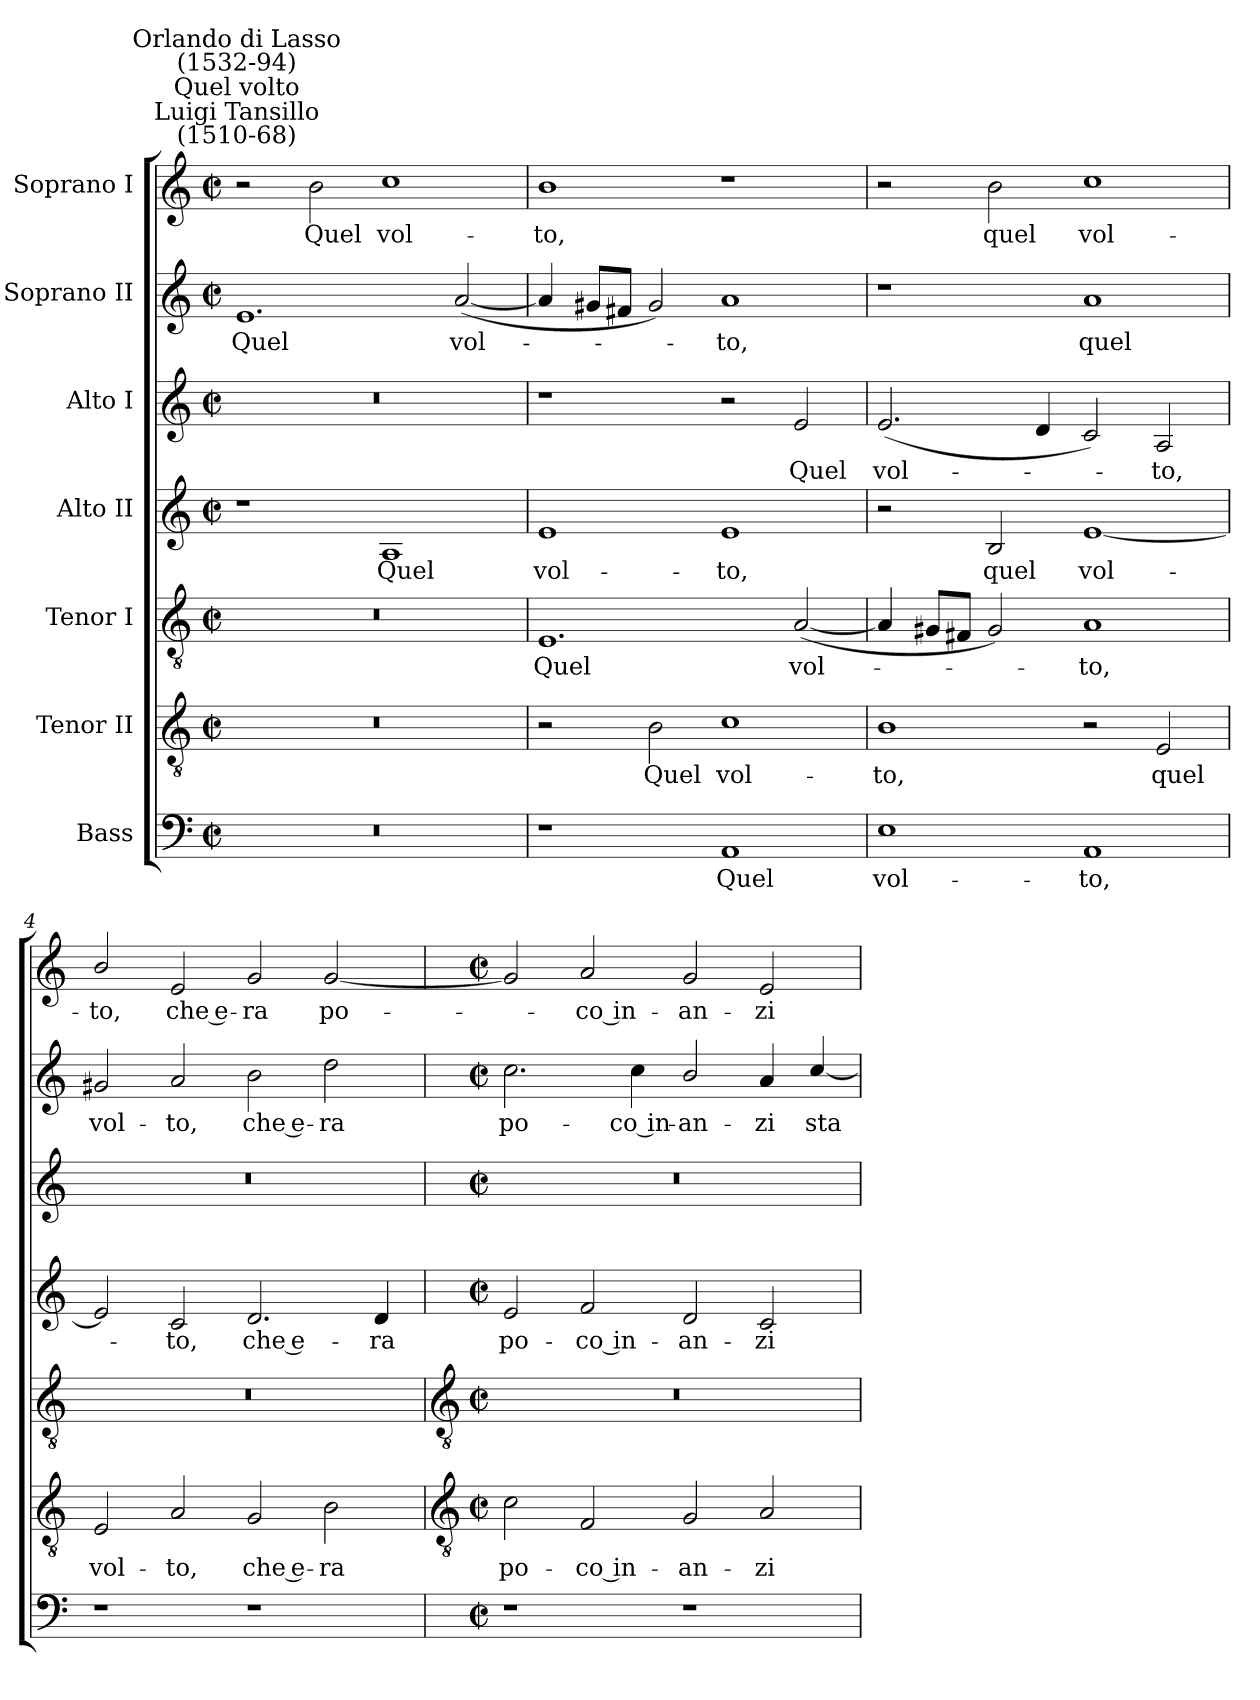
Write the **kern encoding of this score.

**kern	**text	**kern	**text	**kern	**text	**kern	**text	**kern	**text	**kern	**text	**kern	**text
*part7	*part7	*part6	*part6	*part5	*part5	*part4	*part4	*part3	*part3	*part2	*part2	*part1	*part1
*staff7	*staff7	*staff6	*staff6	*staff5	*staff5	*staff4	*staff4	*staff3	*staff3	*staff2	*staff2	*staff1	*staff1
*I"Bass	*	*I"Tenor II	*	*I"Tenor I	*	*I"Alto II	*	*I"Alto I	*	*I"Soprano II	*	*I"Soprano I	*
*clefF4	*	*clefGv2	*	*clefGv2	*	*clefG2	*	*clefG2	*	*clefG2	*	*clefG2	*
*k[]	*	*k[]	*	*k[]	*	*k[]	*	*k[]	*	*k[]	*	*k[]	*
*C:	*	*C:	*	*C:	*	*C:	*	*C:	*	*C:	*	*C:	*
*M4/2	*	*M4/2	*	*M4/2	*	*M4/2	*	*M4/2	*	*M4/2	*	*M4/2	*
*met(c|)	*	*met(c|)	*	*met(c|)	*	*met(c|)	*	*met(c|)	*	*met(c|)	*	*met(c|)	*
=1	=1	=1	=1	=1	=1	=1	=1	=1	=1	=1	=1	=1	=1
!	!	!	!	!	!	!	!	!	!	!	!	!LO:TX:a:cj:t=Luigi Tansillo\n(1510-68)	!
!	!	!	!	!	!	!	!	!	!	!	!	!LO:TX:a:cj:t=Quel volto	!
!	!	!	!	!	!	!	!	!	!	!	!	!LO:TX:a:cj:t=Orlando di Lasso\n(1532-94)	!
!	!	!	!	!	!	!	!	!	!	!	!LO:LY:b	!	!
0r	.	0r	.	0r	.	1r	.	0r	.	1.e	Quel	2r	.
!	!	!	!	!	!	!	!	!	!	!	!	!	!LO:LY:b
.	.	.	.	.	.	.	.	.	.	.	.	2b	Quel
!	!	!	!	!	!	!	!LO:LY:b	!	!	!	!	!	!LO:LY:b
.	.	.	.	.	.	1A	Quel	.	.	.	.	1cc	vol-
!	!	!	!	!	!	!	!	!	!	!	!LO:LY:b	!	!
.	.	.	.	.	.	.	.	.	.	(<[2a	vol-	.	.
=2	=2	=2	=2	=2	=2	=2	=2	=2	=2	=2	=2	=2	=2
!	!	!	!	!	!LO:LY:b	!	!LO:LY:b	!	!	!	!	!	!LO:LY:b
1r	.	2r	.	1.E	Quel	1e	vol-	1r	.	4a]	.	1b	-to,
.	.	.	.	.	.	.	.	.	.	8g#XL	.	.	.
.	.	.	.	.	.	.	.	.	.	8f#XJ	.	.	.
!	!	!	!LO:LY:b	!	!	!	!	!	!	!	!	!	!
.	.	2B	Quel	.	.	.	.	.	.	2g#)	.	.	.
!	!LO:LY:b	!	!LO:LY:b	!	!	!	!LO:LY:b	!	!	!	!LO:LY:b	!	!
1AA	Quel	1c	vol-	.	.	1e	-to,	2r	.	1a	to,	1r	.
!	!	!	!	!	!LO:LY:b	!	!	!	!LO:LY:b	!	!	!	!
.	.	.	.	(<[2A	vol-	.	.	2e	Quel	.	.	.	.
=3	=3	=3	=3	=3	=3	=3	=3	=3	=3	=3	=3	=3	=3
!	!LO:LY:b	!	!LO:LY:b	!	!	!	!	!	!LO:LY:b	!	!	!	!
1E	vol-	1B	-to,	4A]	.	2r	.	(<2.e	vol-	1r	.	2r	.
.	.	.	.	8G#XL	.	.	.	.	.	.	.	.	.
.	.	.	.	8F#XJ	.	.	.	.	.	.	.	.	.
!	!	!	!	!	!	!	!LO:LY:b	!	!	!	!	!	!LO:LY:b
.	.	.	.	2G#)	.	2B	quel	.	.	.	.	2b	quel
.	.	.	.	.	.	.	.	4d	.	.	.	.	.
!	!LO:LY:b	!	!	!	!LO:LY:b	!	!LO:LY:b	!	!	!	!LO:LY:b	!	!LO:LY:b
1AA	-to,	2r	.	1A	to,	[1e	vol-	2c)	.	1a	quel	1cc	vol-
!	!	!	!LO:LY:b	!	!	!	!	!	!LO:LY:b	!	!	!	!
.	.	2E	quel	.	.	.	.	2A	to,	.	.	.	.
=4	=4	=4	=4	=4	=4	=4	=4	=4	=4	=4	=4	=4	=4
!	!	!	!LO:LY:b	!	!	!	!	!	!	!	!LO:LY:b	!	!LO:LY:b
1r	.	2E	vol-	0r	.	2e]	.	0r	.	2g#X	vol-	2b/	-to,
!	!	!	!LO:LY:b	!	!	!	!LO:LY:b	!	!	!	!LO:LY:b	!	!LO:LY:b
.	.	2A	-to,	.	.	2c	to,	.	.	2a	-to,	2e	che e-
!	!	!	!LO:LY:b	!	!	!	!LO:LY:b	!	!	!	!LO:LY:b	!	!LO:LY:b
1r	.	2G	che e-	.	.	2.d	che e-	.	.	2b	che e-	2g	-ra
!	!	!	!LO:LY:b	!	!	!	!	!	!	!	!LO:LY:b	!	!LO:LY:b
.	.	2B	-ra	.	.	.	.	.	.	2dd	-ra	[2g	po-
!	!	!	!	!	!	!	!LO:LY:b	!	!	!	!	!	!
.	.	.	.	.	.	4d	-ra	.	.	.	.	.	.
!!LO:LB:g=z
=5	=5	=5	=5	=5	=5	=5	=5	=5	=5	=5	=5	=5	=5
*	*	*clefGv2	*	*clefGv2	*	*	*	*	*	*	*	*	*
*M4/2	*	*M4/2	*	*M4/2	*	*M4/2	*	*M4/2	*	*M4/2	*	*M4/2	*
*met(c|)	*	*met(c|)	*	*met(c|)	*	*met(c|)	*	*met(c|)	*	*met(c|)	*	*met(c|)	*
!	!	!	!LO:LY:b	!	!	!	!LO:LY:b	!	!	!	!LO:LY:b	!	!
1r	.	2c	po-	0r	.	2e	po-	0r	.	2.cc	po-	2g]	.
!	!	!	!LO:LY:b	!	!	!	!LO:LY:b	!	!	!	!	!	!LO:LY:b
.	.	2F	-co in-	.	.	2f	-co in-	.	.	.	.	2a	co in-
!	!	!	!	!	!	!	!	!	!	!	!LO:LY:b	!	!
.	.	.	.	.	.	.	.	.	.	4cc	-co in-	.	.
!	!	!	!LO:LY:b	!	!	!	!LO:LY:b	!	!	!	!LO:LY:b	!	!LO:LY:b
1r	.	2G	-an-	.	.	2d	-an-	.	.	2b/	-an-	2g	-an-
!	!	!	!LO:LY:b	!	!	!	!LO:LY:b	!	!	!	!LO:LY:b	!	!LO:LY:b
.	.	2A	-zi	.	.	2c	-zi	.	.	4a	-zi	2e	-zi
!	!	!	!	!	!	!	!	!	!	!	!LO:LY:b	!	!
.	.	.	.	.	.	.	.	.	.	[4cc/	sta-	.	.
=	=	=	=	=	=	=	=	=	=	=	=	=	=
*-	*-	*-	*-	*-	*-	*-	*-	*-	*-	*-	*-	*-	*-
